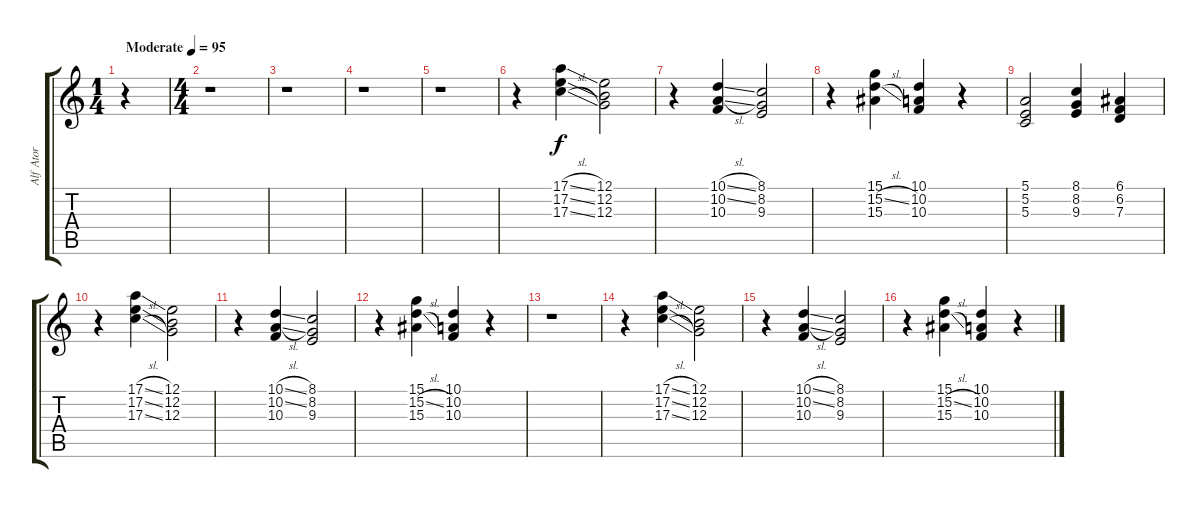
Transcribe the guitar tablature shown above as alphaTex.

\track ("Alf Ator" "Alf Ator") {instrument pad3polysynth}
\staff {score tabs}
\tuning (E4 B3 G3 D3 A2 E2) {hide}
\ts (1 4)
\tempo (95 "Moderate")
\clef g2
\ks c
r.4{dy f instrument pad3polysynth} |
\ts (4 4)
r.1 |
r.1 |
r.1 |
r.1 |
r.4 (17.1{sl} 17.2{sl} 17.3{sl}).4 (12.1 12.2 12.3).2 |
r.4 (10.1{sl} 10.2{sl} 10.3).4 (8.1 8.2 9.3).2 |
r.4 (15.1 15.2{sl} 15.3).4 (10.1 10.2 10.3).4 r.4 |
(5.1 5.2 5.3).2 (8.1 8.2 9.3).4 (6.1 6.2 7.3).4 |
r.4 (17.1{sl} 17.2{sl} 17.3{sl}).4 (12.1 12.2 12.3).2 |
r.4 (10.1{sl} 10.2{sl} 10.3).4 (8.1 8.2 9.3).2 |
r.4 (15.1 15.2{sl} 15.3).4 (10.1 10.2 10.3).4 r.4 |
r.1 |
r.4 (17.1{sl} 17.2{sl} 17.3{sl}).4 (12.1 12.2 12.3).2 |
r.4 (10.1{sl} 10.2{sl} 10.3).4 (8.1 8.2 9.3).2 |
r.4 (15.1 15.2{sl} 15.3).4 (10.1 10.2 10.3).4 r.4
